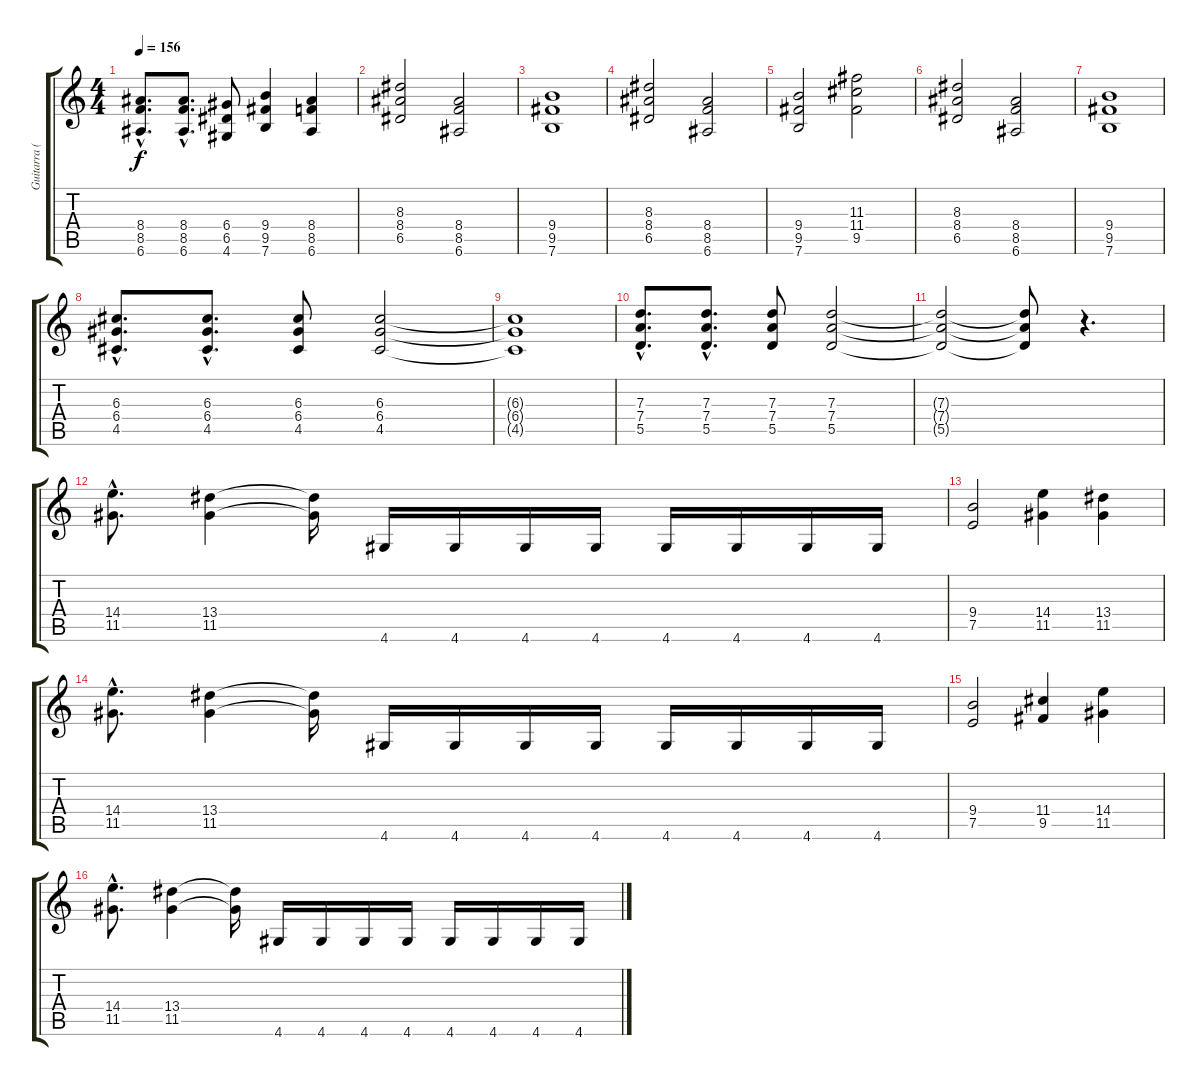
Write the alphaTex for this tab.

\track ("Guitarra (Jero)" "Guitarra (") {instrument distortionguitar}
\staff {score tabs}
\tuning (E4 B3 G3 D3 A2 E2) {hide}
\ts (4 4)
\tempo 156
\clef g2
\ks c
(8.4{hac} 8.5{hac} 6.6{hac}).8{d dy f} (8.4{hac} 8.5{hac} 6.6{hac}).8{d} (6.4 6.5 4.6).8 (9.4 9.5 7.6).4 (8.4 8.5 6.6).4 |
(8.3 8.4 6.5).2 (8.4 8.5 6.6).2 |
(9.4 9.5 7.6).1 |
(8.3 8.4 6.5).2 (8.4 8.5 6.6).2 |
(9.4 9.5 7.6).2 (11.3 11.4 9.5).2 |
(8.3 8.4 6.5).2 (8.4 8.5 6.6).2 |
(9.4 9.5 7.6).1 |
(6.3{hac} 6.4{hac} 4.5{hac}).8{d} (6.3{hac} 6.4{hac} 4.5{hac}).8{d} (6.3 6.4 4.5).8 (6.3 6.4 4.5).2 |
(6.3{t} 6.4{t} 4.5{t}).1 |
(7.3{hac} 7.4{hac} 5.5{hac}).8{d} (7.3{hac} 7.4{hac} 5.5{hac}).8{d} (7.3 7.4 5.5).8 (7.3 7.4 5.5).2 |
(7.3{t} 7.4{t} 5.5{t}).2 (7.3{t} 7.4{t} 5.5{t}).8 r.4{d} |
(14.4{hac} 11.5{hac}).8{d} (13.4 11.5).4 (13.4{t} 11.5{t}).16 4.6.16 4.6.16 4.6.16 4.6.16 4.6.16 4.6.16 4.6.16 4.6.16 |
(9.4 7.5).2 (14.4 11.5).4 (13.4 11.5).4 |
(14.4{hac} 11.5{hac}).8{d} (13.4 11.5).4 (13.4{t} 11.5{t}).16 4.6.16 4.6.16 4.6.16 4.6.16 4.6.16 4.6.16 4.6.16 4.6.16 |
(9.4 7.5).2 (11.4 9.5).4 (14.4 11.5).4 |
(14.4{hac} 11.5{hac}).8{d} (13.4 11.5).4 (13.4{t} 11.5{t}).16 4.6.16 4.6.16 4.6.16 4.6.16 4.6.16 4.6.16 4.6.16 4.6.16
